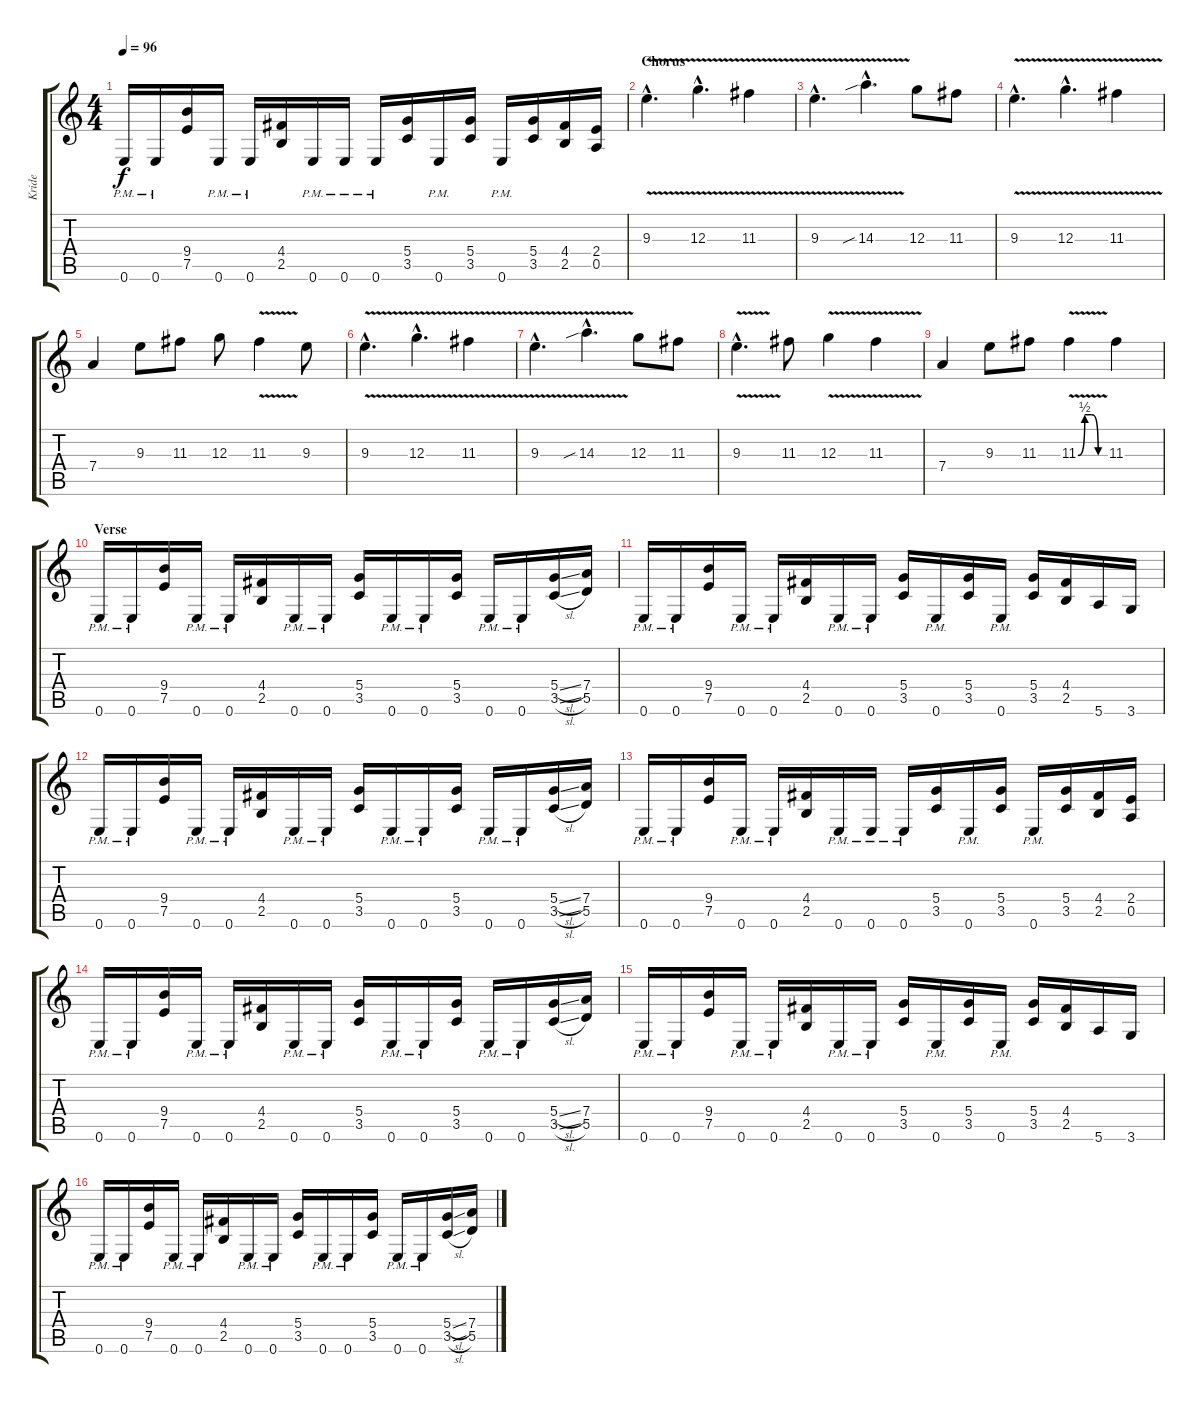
\track ("Kride" "Kride") {instrument distortionguitar}
\staff {score tabs}
\tuning (E4 B3 G3 D3 A2 E2) {hide}
\ts (4 4)
\tempo 96
\clef g2
\ks c
0.6{pm}.16{dy f} 0.6{pm}.16 (9.4 7.5).16 0.6{pm}.16 0.6{pm}.16 (4.4 2.5).16 0.6{pm}.16 0.6{pm}.16 0.6{pm}.16 (5.4 3.5).16 0.6{pm}.16 (5.4 3.5).16 0.6{pm}.16 (5.4 3.5).16 (4.4 2.5).16 (2.4 0.5).16 |
\section ("" "Chorus")
9.3{v hac}.4{d} 12.3{v hac}.4{d} 11.3{v}.4 |
9.3{v hac}.4{d} 14.3{v sib hac}.4{d} 12.3.8 11.3.8 |
9.3{v hac}.4{d} 12.3{v hac}.4{d} 11.3{v}.4 |
7.4.4 9.3.8 11.3.8 12.3.8 11.3{v}.4 9.3.8 |
9.3{v hac}.4{d} 12.3{v hac}.4{d} 11.3{v}.4 |
9.3{v hac}.4{d} 14.3{v sib hac}.4{d} 12.3.8 11.3.8 |
9.3{v hac}.4{d} 11.3.8 12.3{v}.4 11.3{v}.4 |
7.4.4 9.3.8 11.3.8 11.3{be (custom 0 0 15 2 30 2 45 0 60 0) v}.4 11.3.4 |
\section ("" "Verse")
0.6{pm}.16 0.6{pm}.16 (9.4 7.5).16 0.6{pm}.16 0.6{pm}.16 (4.4 2.5).16 0.6{pm}.16 0.6{pm}.16 (5.4 3.5).16 0.6{pm}.16 0.6{pm}.16 (5.4 3.5).16 0.6{pm}.16 0.6{pm}.16 (5.4{sl} 3.5{sl}).16 (7.4 5.5).16 |
0.6{pm}.16 0.6{pm}.16 (9.4 7.5).16 0.6{pm}.16 0.6{pm}.16 (4.4 2.5).16 0.6{pm}.16 0.6{pm}.16 (5.4 3.5).16 0.6{pm}.16 (5.4 3.5).16 0.6{pm}.16 (5.4 3.5).16 (4.4 2.5).16 5.6.16 3.6.16 |
0.6{pm}.16 0.6{pm}.16 (9.4 7.5).16 0.6{pm}.16 0.6{pm}.16 (4.4 2.5).16 0.6{pm}.16 0.6{pm}.16 (5.4 3.5).16 0.6{pm}.16 0.6{pm}.16 (5.4 3.5).16 0.6{pm}.16 0.6{pm}.16 (5.4{sl} 3.5{sl}).16 (7.4 5.5).16 |
0.6{pm}.16 0.6{pm}.16 (9.4 7.5).16 0.6{pm}.16 0.6{pm}.16 (4.4 2.5).16 0.6{pm}.16 0.6{pm}.16 0.6{pm}.16 (5.4 3.5).16 0.6{pm}.16 (5.4 3.5).16 0.6{pm}.16 (5.4 3.5).16 (4.4 2.5).16 (2.4 0.5).16 |
0.6{pm}.16 0.6{pm}.16 (9.4 7.5).16 0.6{pm}.16 0.6{pm}.16 (4.4 2.5).16 0.6{pm}.16 0.6{pm}.16 (5.4 3.5).16 0.6{pm}.16 0.6{pm}.16 (5.4 3.5).16 0.6{pm}.16 0.6{pm}.16 (5.4{sl} 3.5{sl}).16 (7.4 5.5).16 |
0.6{pm}.16 0.6{pm}.16 (9.4 7.5).16 0.6{pm}.16 0.6{pm}.16 (4.4 2.5).16 0.6{pm}.16 0.6{pm}.16 (5.4 3.5).16 0.6{pm}.16 (5.4 3.5).16 0.6{pm}.16 (5.4 3.5).16 (4.4 2.5).16 5.6.16 3.6.16 |
0.6{pm}.16 0.6{pm}.16 (9.4 7.5).16 0.6{pm}.16 0.6{pm}.16 (4.4 2.5).16 0.6{pm}.16 0.6{pm}.16 (5.4 3.5).16 0.6{pm}.16 0.6{pm}.16 (5.4 3.5).16 0.6{pm}.16 0.6{pm}.16 (5.4{sl} 3.5{sl}).16 (7.4 5.5).16
